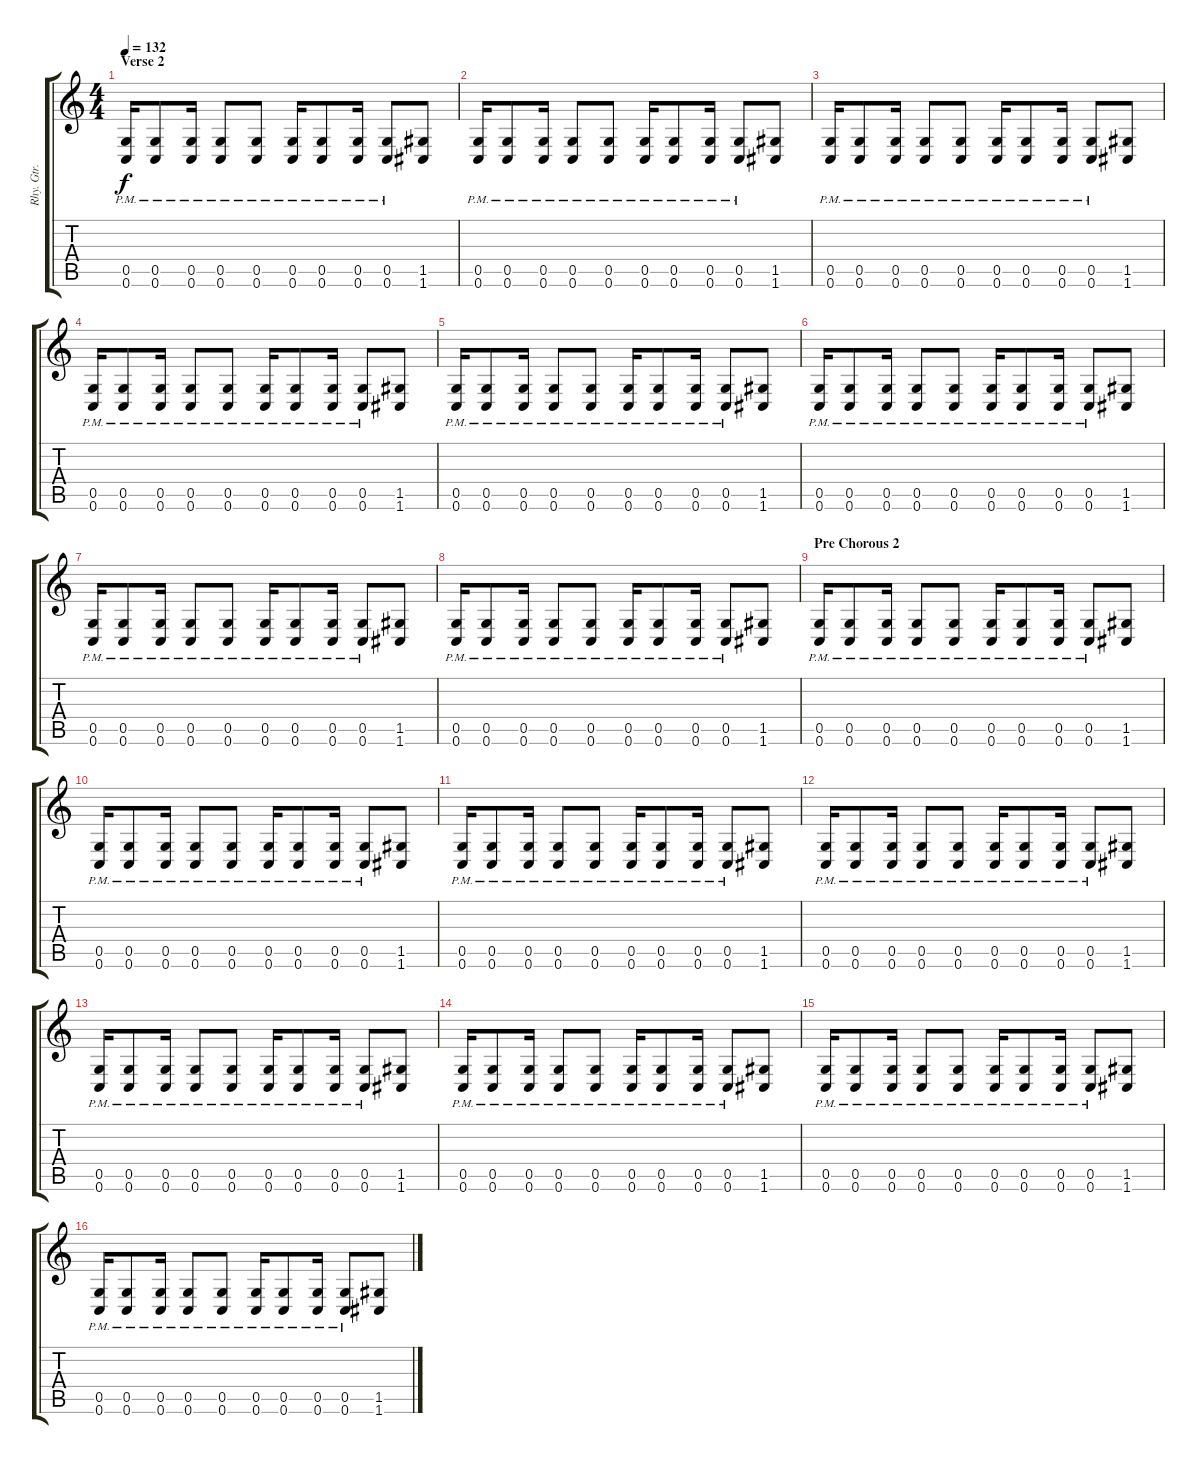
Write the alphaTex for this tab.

\track ("Rhy. Gtr. 1" "Rhy. Gtr. ") {instrument distortionguitar}
\staff {score tabs}
\tuning (D4 A3 F3 C3 G2 C2) {hide}
\ts (4 4)
\section ("" "Verse 2")
\tempo 132
\clef g2
\ks c
(0.5{pm} 0.6{pm}).16{dy f} (0.5{pm} 0.6{pm}).8 (0.5{pm} 0.6{pm}).16 (0.5{pm} 0.6{pm}).8 (0.5{pm} 0.6{pm}).8 (0.5{pm} 0.6{pm}).16 (0.5{pm} 0.6{pm}).8 (0.5{pm} 0.6{pm}).16 (0.5{pm} 0.6{pm}).8 (1.5 1.6).8 |
(0.5{pm} 0.6{pm}).16 (0.5{pm} 0.6{pm}).8 (0.5{pm} 0.6{pm}).16 (0.5{pm} 0.6{pm}).8 (0.5{pm} 0.6{pm}).8 (0.5{pm} 0.6{pm}).16 (0.5{pm} 0.6{pm}).8 (0.5{pm} 0.6{pm}).16 (0.5{pm} 0.6{pm}).8 (1.5 1.6).8 |
(0.5{pm} 0.6{pm}).16 (0.5{pm} 0.6{pm}).8 (0.5{pm} 0.6{pm}).16 (0.5{pm} 0.6{pm}).8 (0.5{pm} 0.6{pm}).8 (0.5{pm} 0.6{pm}).16 (0.5{pm} 0.6{pm}).8 (0.5{pm} 0.6{pm}).16 (0.5{pm} 0.6{pm}).8 (1.5 1.6).8 |
(0.5{pm} 0.6{pm}).16 (0.5{pm} 0.6{pm}).8 (0.5{pm} 0.6{pm}).16 (0.5{pm} 0.6{pm}).8 (0.5{pm} 0.6{pm}).8 (0.5{pm} 0.6{pm}).16 (0.5{pm} 0.6{pm}).8 (0.5{pm} 0.6{pm}).16 (0.5{pm} 0.6{pm}).8 (1.5 1.6).8 |
(0.5{pm} 0.6{pm}).16 (0.5{pm} 0.6{pm}).8 (0.5{pm} 0.6{pm}).16 (0.5{pm} 0.6{pm}).8 (0.5{pm} 0.6{pm}).8 (0.5{pm} 0.6{pm}).16 (0.5{pm} 0.6{pm}).8 (0.5{pm} 0.6{pm}).16 (0.5{pm} 0.6{pm}).8 (1.5 1.6).8 |
(0.5{pm} 0.6{pm}).16 (0.5{pm} 0.6{pm}).8 (0.5{pm} 0.6{pm}).16 (0.5{pm} 0.6{pm}).8 (0.5{pm} 0.6{pm}).8 (0.5{pm} 0.6{pm}).16 (0.5{pm} 0.6{pm}).8 (0.5{pm} 0.6{pm}).16 (0.5{pm} 0.6{pm}).8 (1.5 1.6).8 |
(0.5{pm} 0.6{pm}).16 (0.5{pm} 0.6{pm}).8 (0.5{pm} 0.6{pm}).16 (0.5{pm} 0.6{pm}).8 (0.5{pm} 0.6{pm}).8 (0.5{pm} 0.6{pm}).16 (0.5{pm} 0.6{pm}).8 (0.5{pm} 0.6{pm}).16 (0.5{pm} 0.6{pm}).8 (1.5 1.6).8 |
(0.5{pm} 0.6{pm}).16 (0.5{pm} 0.6{pm}).8 (0.5{pm} 0.6{pm}).16 (0.5{pm} 0.6{pm}).8 (0.5{pm} 0.6{pm}).8 (0.5{pm} 0.6{pm}).16 (0.5{pm} 0.6{pm}).8 (0.5{pm} 0.6{pm}).16 (0.5{pm} 0.6{pm}).8 (1.5 1.6).8 |
\section ("" "Pre Chorous 2")
(0.5{pm} 0.6{pm}).16 (0.5{pm} 0.6{pm}).8 (0.5{pm} 0.6{pm}).16 (0.5{pm} 0.6{pm}).8 (0.5{pm} 0.6{pm}).8 (0.5{pm} 0.6{pm}).16 (0.5{pm} 0.6{pm}).8 (0.5{pm} 0.6{pm}).16 (0.5{pm} 0.6{pm}).8 (1.5 1.6).8 |
(0.5{pm} 0.6{pm}).16 (0.5{pm} 0.6{pm}).8 (0.5{pm} 0.6{pm}).16 (0.5{pm} 0.6{pm}).8 (0.5{pm} 0.6{pm}).8 (0.5{pm} 0.6{pm}).16 (0.5{pm} 0.6{pm}).8 (0.5{pm} 0.6{pm}).16 (0.5{pm} 0.6{pm}).8 (1.5 1.6).8 |
(0.5{pm} 0.6{pm}).16 (0.5{pm} 0.6{pm}).8 (0.5{pm} 0.6{pm}).16 (0.5{pm} 0.6{pm}).8 (0.5{pm} 0.6{pm}).8 (0.5{pm} 0.6{pm}).16 (0.5{pm} 0.6{pm}).8 (0.5{pm} 0.6{pm}).16 (0.5{pm} 0.6{pm}).8 (1.5 1.6).8 |
(0.5{pm} 0.6{pm}).16 (0.5{pm} 0.6{pm}).8 (0.5{pm} 0.6{pm}).16 (0.5{pm} 0.6{pm}).8 (0.5{pm} 0.6{pm}).8 (0.5{pm} 0.6{pm}).16 (0.5{pm} 0.6{pm}).8 (0.5{pm} 0.6{pm}).16 (0.5{pm} 0.6{pm}).8 (1.5 1.6).8 |
(0.5{pm} 0.6{pm}).16 (0.5{pm} 0.6{pm}).8 (0.5{pm} 0.6{pm}).16 (0.5{pm} 0.6{pm}).8 (0.5{pm} 0.6{pm}).8 (0.5{pm} 0.6{pm}).16 (0.5{pm} 0.6{pm}).8 (0.5{pm} 0.6{pm}).16 (0.5{pm} 0.6{pm}).8 (1.5 1.6).8 |
(0.5{pm} 0.6{pm}).16 (0.5{pm} 0.6{pm}).8 (0.5{pm} 0.6{pm}).16 (0.5{pm} 0.6{pm}).8 (0.5{pm} 0.6{pm}).8 (0.5{pm} 0.6{pm}).16 (0.5{pm} 0.6{pm}).8 (0.5{pm} 0.6{pm}).16 (0.5{pm} 0.6{pm}).8 (1.5 1.6).8 |
(0.5{pm} 0.6{pm}).16 (0.5{pm} 0.6{pm}).8 (0.5{pm} 0.6{pm}).16 (0.5{pm} 0.6{pm}).8 (0.5{pm} 0.6{pm}).8 (0.5{pm} 0.6{pm}).16 (0.5{pm} 0.6{pm}).8 (0.5{pm} 0.6{pm}).16 (0.5{pm} 0.6{pm}).8 (1.5 1.6).8 |
(0.5{pm} 0.6{pm}).16 (0.5{pm} 0.6{pm}).8 (0.5{pm} 0.6{pm}).16 (0.5{pm} 0.6{pm}).8 (0.5{pm} 0.6{pm}).8 (0.5{pm} 0.6{pm}).16 (0.5{pm} 0.6{pm}).8 (0.5{pm} 0.6{pm}).16 (0.5{pm} 0.6{pm}).8 (1.5 1.6).8
